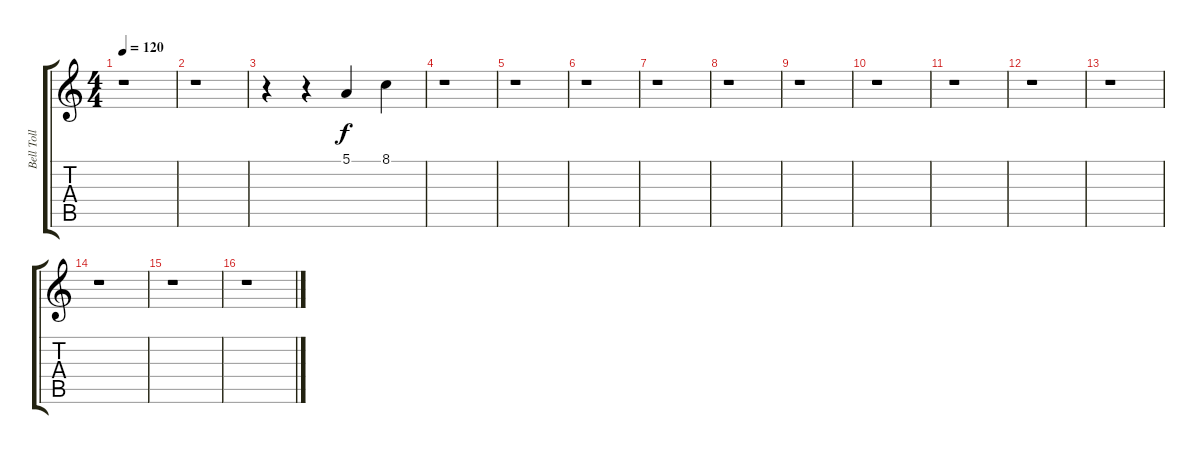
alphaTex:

\track ("Bell Toll" "Bell Toll") {instrument tubularbells}
\staff {score tabs}
\tuning (E4 B3 G3 D3 A2 E2) {hide}
\ts (4 4)
\tempo 120
\clef g2
\ks c
r.1{dy f} |
r.1 |
r.4 r.4 5.1.4 8.1.4 |
r.1 |
r.1 |
r.1 |
r.1 |
r.1 |
r.1 |
r.1 |
r.1 |
r.1 |
r.1 |
r.1 |
r.1 |
r.1
